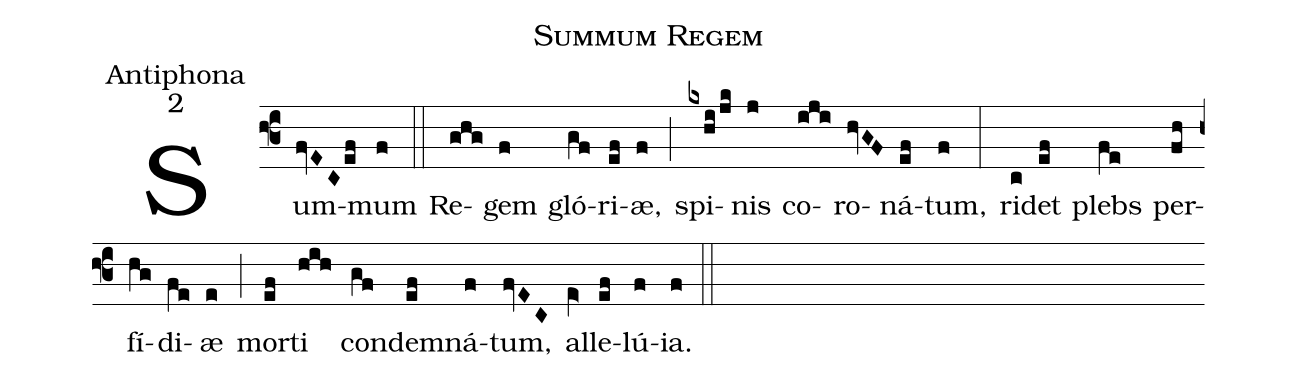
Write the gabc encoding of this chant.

name:Summum Regem;
office-part:Antiphona;
mode:2;
%%
(f3) Sum(fvEC/ef)mum(f) (::)
Re(ghg)gem(f) gló(gf)ri(ef)æ,(f) (;) spi(kxhi/jk)nis(j) co(iji)ro(hvGF)ná(ef)tum,(f) (:)
ri(c)det(ef) plebs(fe) per(fh)fí(hg)di(fe)æ(e) (;) mor(ef)ti(hih) con(gf)de(ef)mná(f)tum,(fvEC) al(eV>)le(ef)lú(f)ia.(f) (::)
